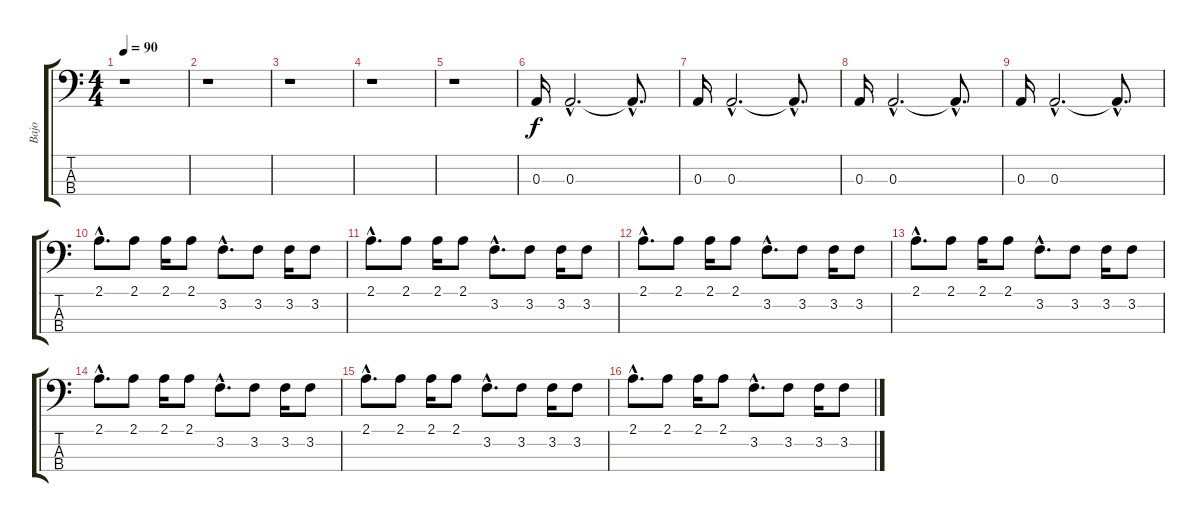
\track ("Bajo" "Bajo") {instrument electricbassfinger}
\staff {score tabs}
\tuning (G2 D2 A1 E1) {hide}
\ts (4 4)
\tempo 90
\clef f4
\ks c
r.1{dy f} |
r.1 |
r.1 |
r.1 |
r.1 |
0.3.16 0.3{hac}.2{d} 0.3{hac t}.8{d} |
0.3.16 0.3{hac}.2{d} 0.3{hac t}.8{d} |
0.3.16 0.3{hac}.2{d} 0.3{hac t}.8{d} |
0.3.16 0.3{hac}.2{d} 0.3{hac t}.8{d} |
2.1{hac}.8{d} 2.1.8 2.1.16 2.1.8 3.2{hac}.8{d} 3.2.8 3.2.16 3.2.8 |
2.1{hac}.8{d} 2.1.8 2.1.16 2.1.8 3.2{hac}.8{d} 3.2.8 3.2.16 3.2.8 |
2.1{hac}.8{d} 2.1.8 2.1.16 2.1.8 3.2{hac}.8{d} 3.2.8 3.2.16 3.2.8 |
2.1{hac}.8{d} 2.1.8 2.1.16 2.1.8 3.2{hac}.8{d} 3.2.8 3.2.16 3.2.8 |
2.1{hac}.8{d} 2.1.8 2.1.16 2.1.8 3.2{hac}.8{d} 3.2.8 3.2.16 3.2.8 |
2.1{hac}.8{d} 2.1.8 2.1.16 2.1.8 3.2{hac}.8{d} 3.2.8 3.2.16 3.2.8 |
2.1{hac}.8{d} 2.1.8 2.1.16 2.1.8 3.2{hac}.8{d} 3.2.8 3.2.16 3.2.8
